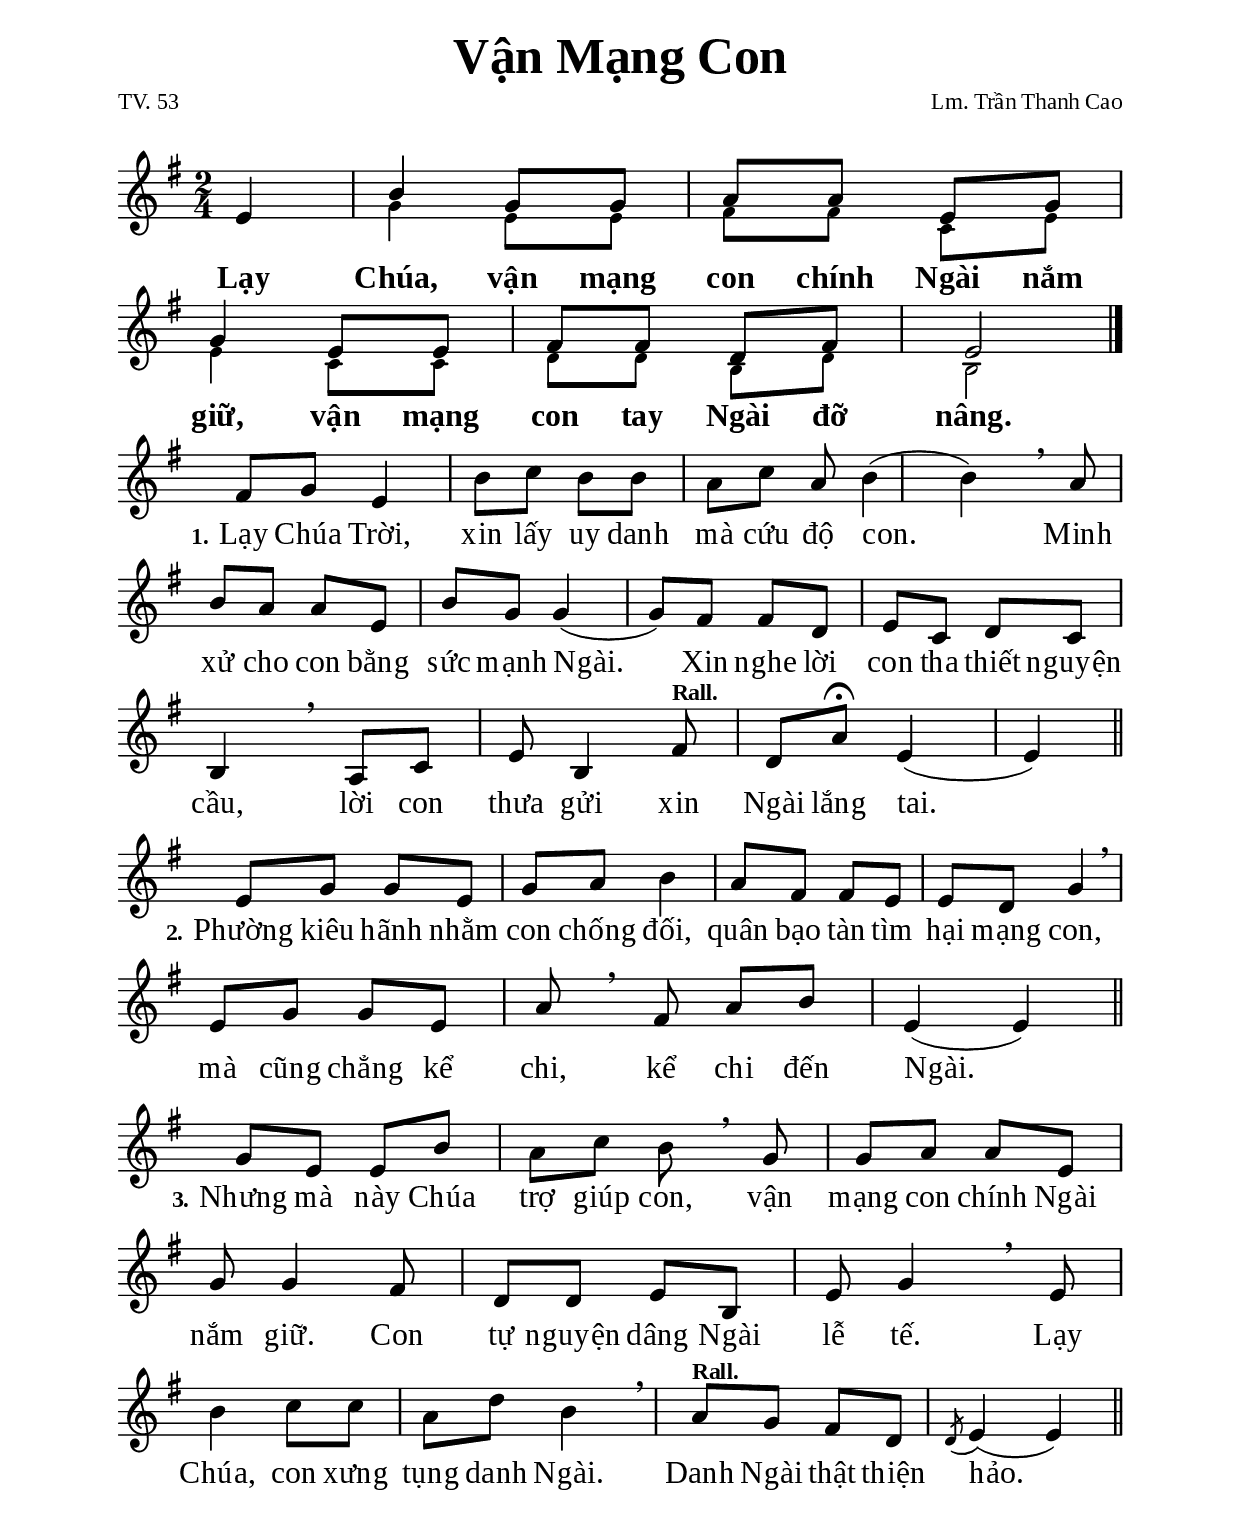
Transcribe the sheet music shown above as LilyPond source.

% Cài đặt chung
\version "2.20.0"
\include "english.ly"

\header {
  title = \markup { \fontsize #3 "Vận Mạng Con" }
  poet = "TV. 53"
  composer = "Lm. Trần Thanh Cao"
  arranger = " "
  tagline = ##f
}

\paper {
  #(set-paper-size "a4")
  top-margin = 10\mm
  bottom-margin = 10\mm
  left-margin = 20\mm
  right-margin = 20\mm
  indent = #0
  #(define fonts
    (make-pango-font-tree
      "Liberation Serif"
      "Liberation Serif"
      "Liberation Serif"
      (/ 20 20)))
  page-count = #1
}

% Nhạc điệp khúc
nhacDiepKhucSop = \relative c' {
  \partial 4 e4 |
  b' g8 g |
  a a e g |
  g4 e8 e |
  fs fs d fs |
  e2 \bar "|."
}

nhacDiepKhucBass = \relative c'' {
  \skip 4
  g4  e8 e |
  fs fs c e |
  e4 c8 c |
  d d b d |
  b2
}

% Nhạc phiên khúc
nhacPhienKhucMot = \relative c' {
  fs8 g e4 b'8 c b b a c a b4 (b) \breathe
  a8 b a a e b' g g4 (g8)
  fs8 fs d e c d c b4 \breathe
  a8 c e b4
  \tempo "Rall." fs'8 d a' \fermata e4 (e) \bar "||"
}

nhacPhienKhucHai = \relative c' {
  e8 g g e g a b4
  a8 fs fs e e d g4 \breathe
  e8 g g e a \breathe
  fs8 a b e,4 (e) \bar "||"
}

nhacPhienKhucBa = \relative c'' {
  g8 e e b' a c b \breathe
  g g a a e g g4
  fs8 d d e b e g4 \breathe
  e8 b'4 c8 c a d b4 \breathe
  \tempo "Rall." a8 g fs d
  \acciaccatura d8 e4 (e) \bar "||"
}

% Lời điệp khúc
loiDiepKhuc = \lyricmode {
  Lạy Chúa, vận mạng con chính Ngài nắm giữ,
  vận mạng con tay Ngài đỡ nâng.
}

% Lời phiên khúc
loiPhienKhucMot = \lyricmode {
  \set stanza = #"1."
  Lạy Chúa Trời, xin lấy uy danh mà cứu độ con.
  Minh xử cho con bằng sức mạnh Ngài.
  Xin nghe lời con tha thiết nguyện cầu,
  lời con thưa gửi xin Ngài lắng tai.
}

loiPhienKhucHai = \lyricmode {
  \set stanza = #"2."
  Phường kiêu hãnh nhằm con chống đối,
  quân bạo tàn tìm hại mạng con,
  mà cũng chẳng kể chi, kể chi đến Ngài.
}

loiPhienKhucBa = \lyricmode {
  \set stanza = #"3."
  Nhưng mà này Chúa trợ giúp con,
  vận mạng con chính Ngài nắm giữ.
  Con tự nguyện dâng Ngài lễ tế.
  Lạy Chúa, con xưng tụng danh Ngài.
  Danh Ngài thật thiện hảo.
}


% Dàn trang
\score {
  \new ChoirStaff <<
    \new Staff = diepKhuc \with {
        \consists "Merge_rests_engraver"
        \magnifyStaff #(magstep +1)
      }
      <<
      \new Voice = beSop {
        \voiceOne \key g \major \time 2/4 \nhacDiepKhucSop
      }
      \new Voice = beBas {
        \override NoteHead.font-size = #-2
        \voiceTwo \key g \major \time 2/4 \nhacDiepKhucBass
      }
    >>
    \new Lyrics \lyricsto beSop \loiDiepKhuc
  >>
  \layout {
    \override Lyrics.LyricText.font-series = #'bold
    \override Lyrics.LyricText.font-size = #+3
    \override Lyrics.LyricSpace.minimum-distance = #4.0
    \override Score.BarNumber.break-visibility = ##(#f #f #f)
    \override Score.SpacingSpanner.uniform-stretching = ##t
  }
}

\score {
  \new ChoirStaff <<
    \new Staff = phienKhuc \with {
        \magnifyStaff #(magstep +1)
      }
      <<
      \new Voice = beSop {
        \key g \major \time 2/4 \nhacPhienKhucMot
      }
    >>
    \new Lyrics \lyricsto beSop \loiPhienKhucMot
  >>
  \layout {
    \override Staff.TimeSignature.transparent = ##t
    \override Lyrics.LyricText.font-size = #+3
    \override Lyrics.LyricSpace.minimum-distance = #0.5
    \override Score.BarNumber.break-visibility = ##(#f #f #f)
    \override Score.SpacingSpanner.uniform-stretching = ##t
    \set Score.barAlways = ##t
    \set Score.defaultBarType = ""
  } 
}

\score {
  \new ChoirStaff <<
    \new Staff = phienKhuc \with {
        \magnifyStaff #(magstep +1)
      }
      <<
      \new Voice = beSop {
        \key g \major \time 2/4 \nhacPhienKhucHai
      }
    >>
    \new Lyrics \lyricsto beSop \loiPhienKhucHai
  >>
  \layout {
    \override Staff.TimeSignature.transparent = ##t
    \override Lyrics.LyricText.font-size = #+3
    \override Lyrics.LyricSpace.minimum-distance = #0.5
    \override Score.BarNumber.break-visibility = ##(#f #f #f)
    \override Score.SpacingSpanner.uniform-stretching = ##t
    \set Score.barAlways = ##t
    \set Score.defaultBarType = ""
  } 
}

\score {
  \new ChoirStaff <<
    \new Staff = phienKhuc \with {
        \magnifyStaff #(magstep +1)
      }
      <<
      \new Voice = beSop {
        \key g \major \time 2/4 \nhacPhienKhucBa
      }
    >>
    \new Lyrics \lyricsto beSop \loiPhienKhucBa
  >>
  \layout {
    \override Staff.TimeSignature.transparent = ##t
    \override Lyrics.LyricText.font-size = #+3
    \override Lyrics.LyricSpace.minimum-distance = #0.5
    \override Score.BarNumber.break-visibility = ##(#f #f #f)
    \override Score.SpacingSpanner.uniform-stretching = ##t
    \set Score.barAlways = ##t
    \set Score.defaultBarType = ""
  } 
}

